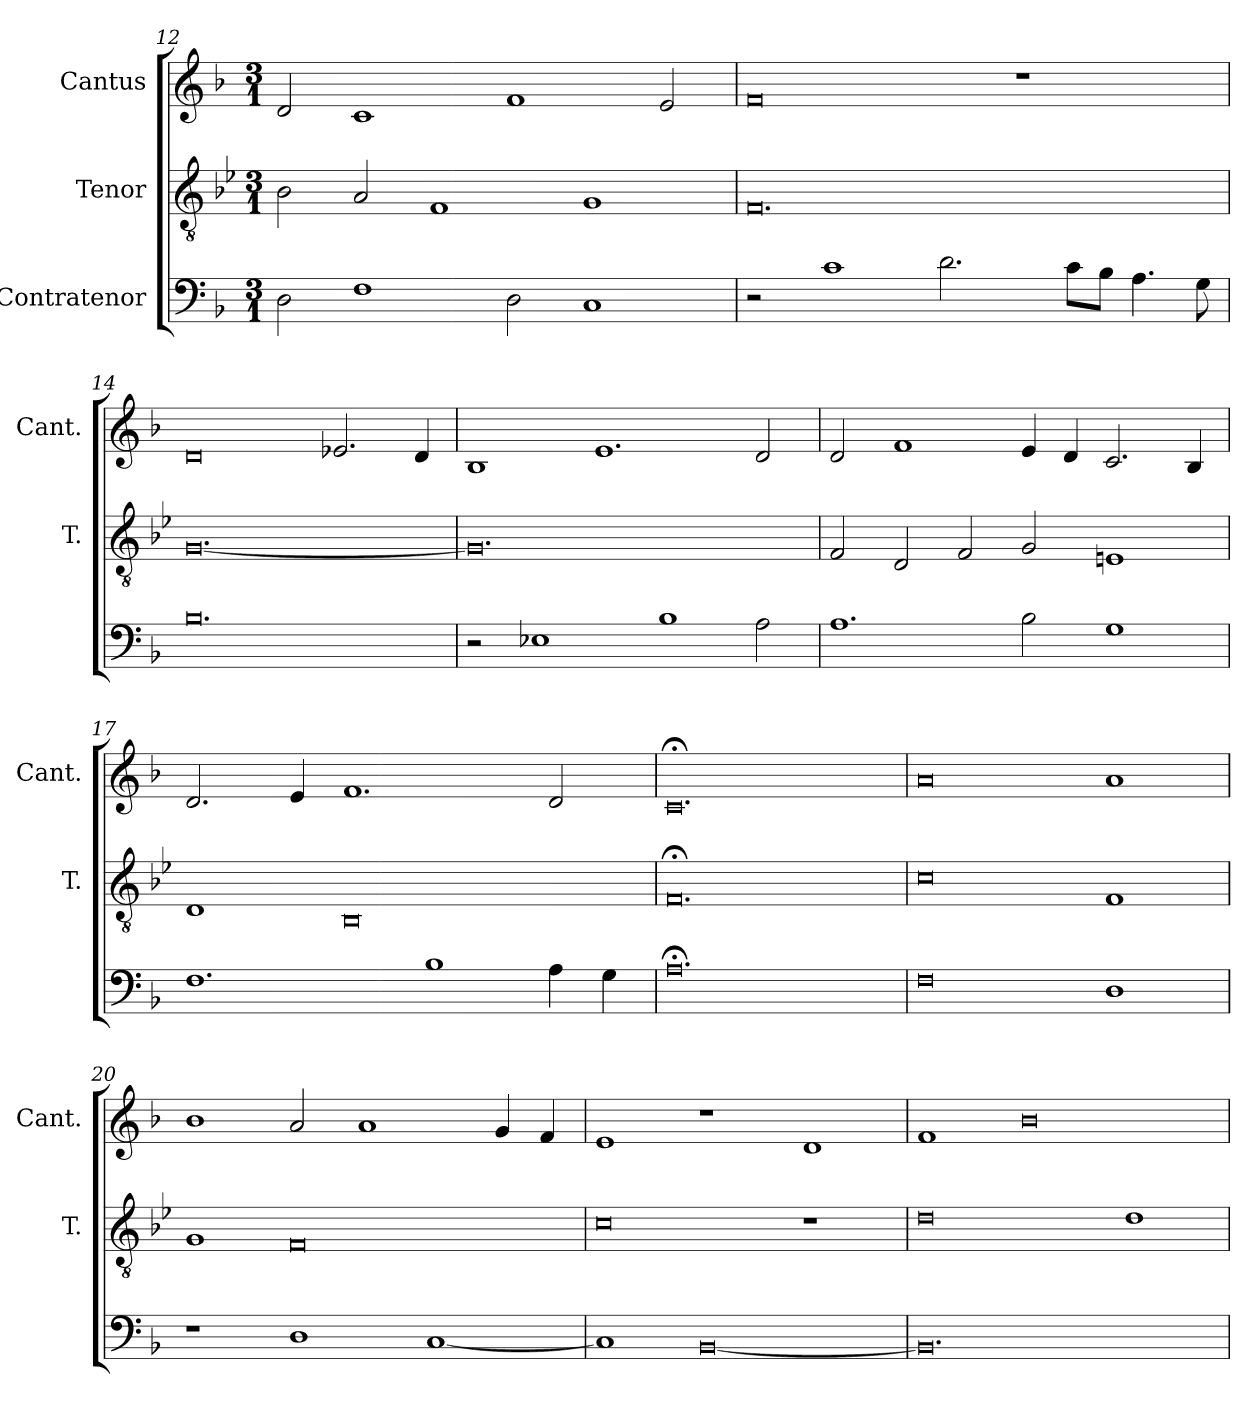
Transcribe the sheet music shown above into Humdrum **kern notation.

**kern	**kern	**kern
*part3	*part2	*part1
*staff3	*staff2	*staff1
*I"Contratenor	*I"Tenor	*I"Cantus
*	*I'T.	*I'Cant.
*clefF4	*clefGv2	*clefG2
*	*ITrd7c12	*
*k[b-]	*k[b-e-]	*k[b-]
*F:	*B-:	*F:
*M3/1	*M3/1	*M3/1
=12	=12	=12
2D\	2BB-\	2d/
1F\	2AA/	1c/
.	1FF/	.
2D\	.	1f/
1C/	1GG/	.
.	.	2e/
=13	=13	=13
2r	0.FF/	0f/
1c\	.	.
2.d\	.	.
.	.	1r
8c\L	.	.
8B-\J	.	.
4.A\	.	.
8G\	.	.
=14	=14	=14
0.B-\	[0.GG/	0d/
.	.	2.e-X/
.	.	4d/
=15	=15	=15
2r	0.GG/]	1B-/
1E-X\	.	.
.	.	1.e/
1B-\	.	.
2A\	.	2d/
=16	=16	=16
1.A\	2FF/	2d/
.	2DD/	1f/
.	2FF/	.
2B-\	2GG/	4e/
.	.	4d/
1G\	1EEn/	2.c/
.	.	4B-/
=17	=17	=17
1.F\	1DD/	2.d/
.	.	4e/
.	0BBB-/	1.f/
1B-\	.	.
4A\	.	2d/
4G\	.	.
=18	=18	=18
0.A;<\	0.FF;</	0.c;</
=19	=19	=19
0F\	0C\	0a/
1D\	1FF/	1a/
=20	=20	=20
1r	1GG/	1b-\
1D\	0FF/	2a/
.	.	1a/
[1C/	.	.
.	.	4g/
.	.	4f/
=21	=21	=21
1C/]	0C\	1e/
[0BB-/	.	1r
.	1r	1d/
=22	=22	=22
0.BB-/]	0D\	1f/
.	.	0b-\
.	1D\	.
=	=	=
*-	*-	*-
